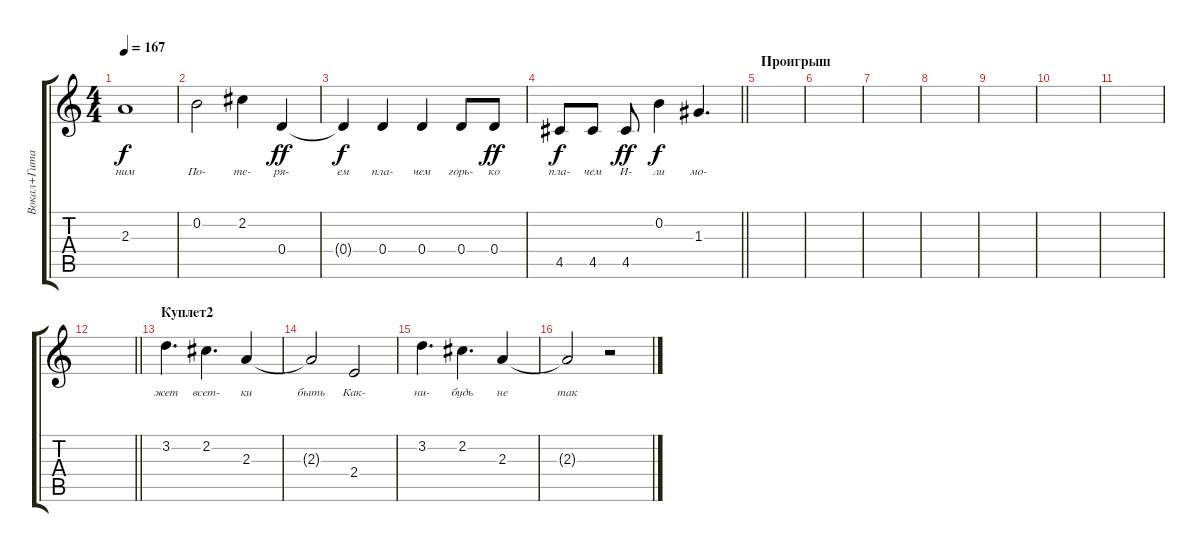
\track ("Вокал+Гитара" "Вокал+Гита") {instrument overdrivenguitar}
\staff {score tabs}
\tuning (E4 B3 G3 D3 A2 E2) {hide}
\ts (4 4)
\tempo 167
\clef g2
\ks c
2.3.1{lyrics (0 "ним") lyrics (1 "") lyrics (2 "") lyrics (3 "") lyrics (4 "") dy f} |
0.2.2{lyrics (0 "По-") lyrics (1 "") lyrics (2 "") lyrics (3 "") lyrics (4 "")} 2.2.4{lyrics (0 "те-") lyrics (1 "") lyrics (2 "") lyrics (3 "") lyrics (4 "")} 0.4.4{lyrics (0 "ря-") lyrics (1 "") lyrics (2 "") lyrics (3 "") lyrics (4 "") dy ff} |
0.4{t}.4{lyrics (0 "ем") lyrics (1 "") lyrics (2 "") lyrics (3 "") lyrics (4 "") dy f} 0.4.4{lyrics (0 "пла-") lyrics (1 "") lyrics (2 "") lyrics (3 "") lyrics (4 "")} 0.4.4{lyrics (0 "чем") lyrics (1 "") lyrics (2 "") lyrics (3 "") lyrics (4 "")} 0.4.8{lyrics (0 "горь-") lyrics (1 "") lyrics (2 "") lyrics (3 "") lyrics (4 "")} 0.4.8{lyrics (0 "ко") lyrics (1 "") lyrics (2 "") lyrics (3 "") lyrics (4 "") dy ff} |
\barLineRight lightlight
4.5.8{lyrics (0 "пла-") lyrics (1 "") lyrics (2 "") lyrics (3 "") lyrics (4 "") dy f} 4.5.8{lyrics (0 "чем") lyrics (1 "") lyrics (2 "") lyrics (3 "") lyrics (4 "")} 4.5.8{lyrics (0 "И-") lyrics (1 "") lyrics (2 "") lyrics (3 "") lyrics (4 "") dy ff} 0.2.4{lyrics (0 "ли") lyrics (1 "") lyrics (2 "") lyrics (3 "") lyrics (4 "") dy f} 1.3.4{d lyrics (0 "мо-") lyrics (1 "") lyrics (2 "") lyrics (3 "") lyrics (4 "")} |
\section ("" "Проигрыш")
|
|
|
|
|
|
|
\barLineRight lightlight
|
\section ("" "Куплет2")
3.2.4{d lyrics (0 "жет") lyrics (1 "") lyrics (2 "") lyrics (3 "") lyrics (4 "")} 2.2.4{d lyrics (0 "всет-") lyrics (1 "") lyrics (2 "") lyrics (3 "") lyrics (4 "")} 2.3.4{lyrics (0 "ки") lyrics (1 "") lyrics (2 "") lyrics (3 "") lyrics (4 "")} |
2.3{t}.2{lyrics (0 "быть") lyrics (1 "") lyrics (2 "") lyrics (3 "") lyrics (4 "")} 2.4.2{lyrics (0 "Как-") lyrics (1 "") lyrics (2 "") lyrics (3 "") lyrics (4 "")} |
3.2.4{d lyrics (0 "ни-") lyrics (1 "") lyrics (2 "") lyrics (3 "") lyrics (4 "")} 2.2.4{d lyrics (0 "будь") lyrics (1 "") lyrics (2 "") lyrics (3 "") lyrics (4 "")} 2.3.4{lyrics (0 "не") lyrics (1 "") lyrics (2 "") lyrics (3 "") lyrics (4 "")} |
2.3{t}.2{lyrics (0 "так") lyrics (1 "") lyrics (2 "") lyrics (3 "") lyrics (4 "")} r.2
